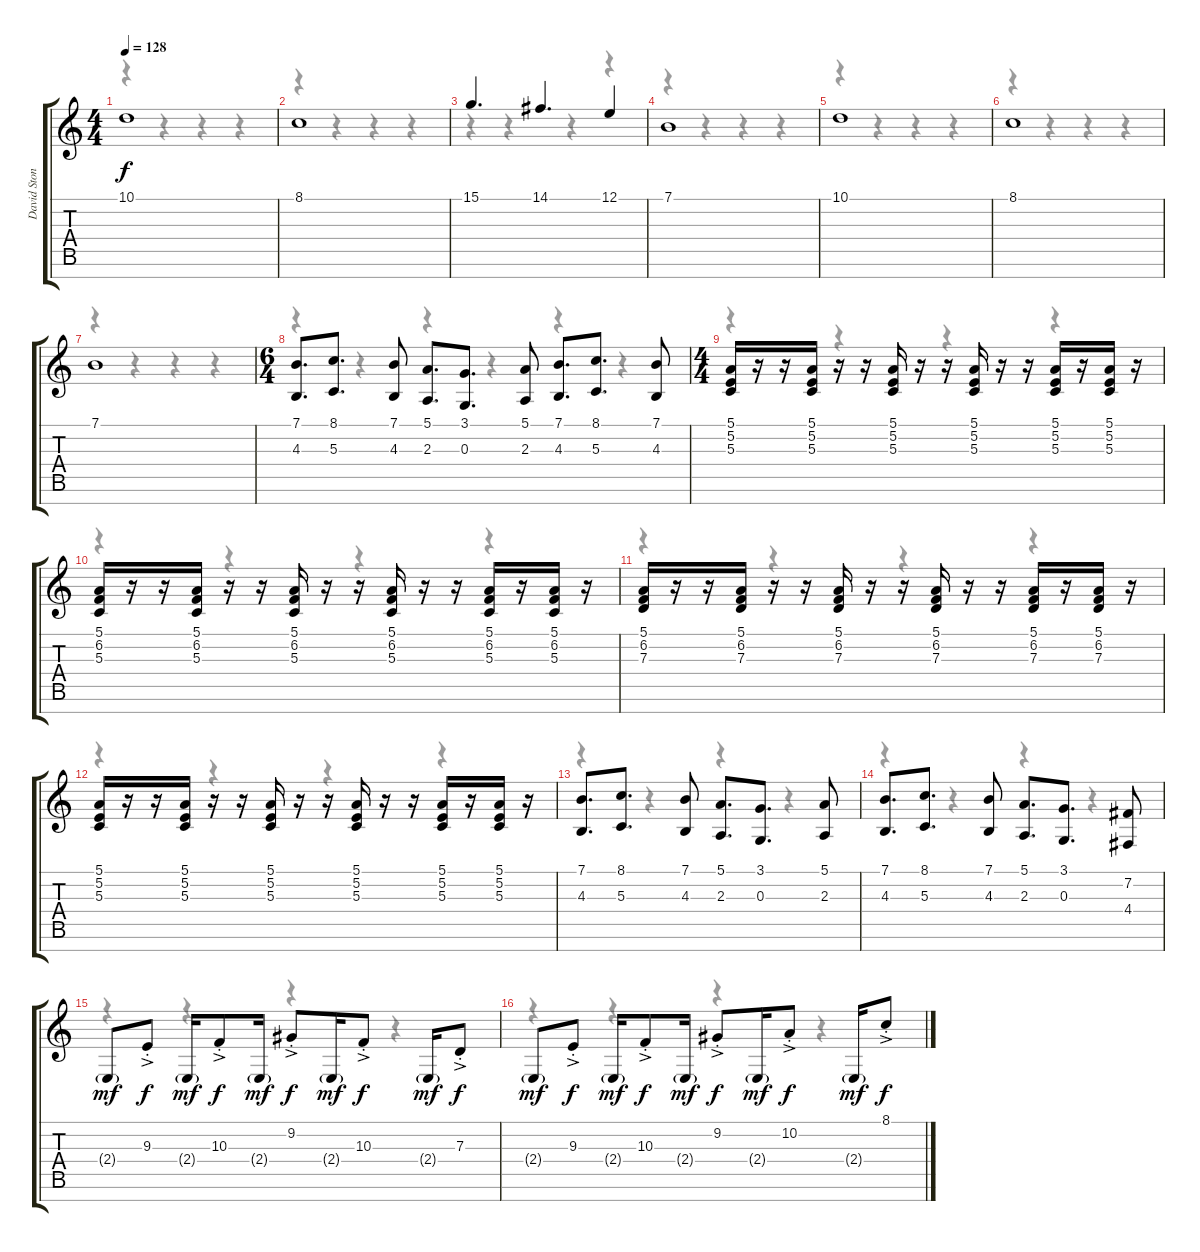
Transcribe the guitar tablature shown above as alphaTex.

\track ("David Stone - Keys 3" "David Ston") {instrument stringensemble2}
\staff {score tabs}
\tuning (E4 B3 G3 D3 A2 E2 B1) {hide}
\voice
\ts (4 4)
\tempo 128
\clef g2
\ks c
10.1.1{dy f} |
8.1.1 |
15.1.4{d} 14.1.4{d} 12.1.4 |
7.1.1 |
10.1.1 |
8.1.1 |
7.1.1 |
\ts (6 4)
(7.1 4.3).8{d} (8.1 5.3).8{d} (7.1 4.3).8 (5.1 2.3).8{d} (3.1 0.3).8{d} (5.1 2.3).8 (7.1 4.3).8{d} (8.1 5.3).8{d} (7.1 4.3).8 |
\ts (4 4)
(5.1 5.2 5.3).16 r.16 r.16 (5.1 5.2 5.3).16 r.16 r.16 (5.1 5.2 5.3).16 r.16 r.16 (5.1 5.2 5.3).16 r.16 r.16 (5.1 5.2 5.3).16 r.16 (5.1 5.2 5.3).16 r.16 |
(5.1 6.2 5.3).16 r.16 r.16 (5.1 6.2 5.3).16 r.16 r.16 (5.1 6.2 5.3).16 r.16 r.16 (5.1 6.2 5.3).16 r.16 r.16 (5.1 6.2 5.3).16 r.16 (5.1 6.2 5.3).16 r.16 |
(5.1 6.2 7.3).16 r.16 r.16 (5.1 6.2 7.3).16 r.16 r.16 (5.1 6.2 7.3).16 r.16 r.16 (5.1 6.2 7.3).16 r.16 r.16 (5.1 6.2 7.3).16 r.16 (5.1 6.2 7.3).16 r.16 |
(5.1 5.2 5.3).16 r.16 r.16 (5.1 5.2 5.3).16 r.16 r.16 (5.1 5.2 5.3).16 r.16 r.16 (5.1 5.2 5.3).16 r.16 r.16 (5.1 5.2 5.3).16 r.16 (5.1 5.2 5.3).16 r.16 |
(7.1 4.3).8{d} (8.1 5.3).8{d} (7.1 4.3).8 (5.1 2.3).8{d} (3.1 0.3).8{d} (5.1 2.3).8 |
(7.1 4.3).8{d} (8.1 5.3).8{d} (7.1 4.3).8 (5.1 2.3).8{d} (3.1 0.3).8{d} (7.2 4.4).8 |
2.4{g}.8{dy mf} 9.3{ac st}.8{dy f} 2.4{g}.16{dy mf} 10.3{ac st}.8{dy f} 2.4{g}.16{dy mf} 9.2{ac st}.8{dy f} 2.4{g}.16{dy mf} 10.3{ac st}.8{dy f} 2.4{g}.16{dy mf} 7.3{ac st}.8{dy f} |
2.4{g}.8{dy mf} 9.3{ac st}.8{dy f} 2.4{g}.16{dy mf} 10.3{ac st}.8{dy f} 2.4{g}.16{dy mf} 9.2{ac st}.8{dy f} 2.4{g}.16{dy mf} 10.2{ac st}.8{dy f} 2.4{g}.16{dy mf} 8.1{ac st}.8{dy f}
\voice
\clef g2
\ottava regular
\simile none
\ks c
r.4{dy f} r.4 r.4 r.4 |
r.4 r.4 r.4 r.4 |
r.4 r.4 r.4 r.4 |
r.4 r.4 r.4 r.4 |
r.4 r.4 r.4 r.4 |
r.4 r.4 r.4 r.4 |
r.4 r.4 r.4 r.4 |
r.4 r.4 r.4 r.4 r.4 r.4 |
r.4 r.4 r.4 r.4 |
r.4 r.4 r.4 r.4 |
r.4 r.4 r.4 r.4 |
r.4 r.4 r.4 r.4 |
r.4 r.4 r.4 r.4 |
r.4 r.4 r.4 r.4 |
r.4 r.4 r.4 r.4 |
r.4 r.4 r.4 r.4
